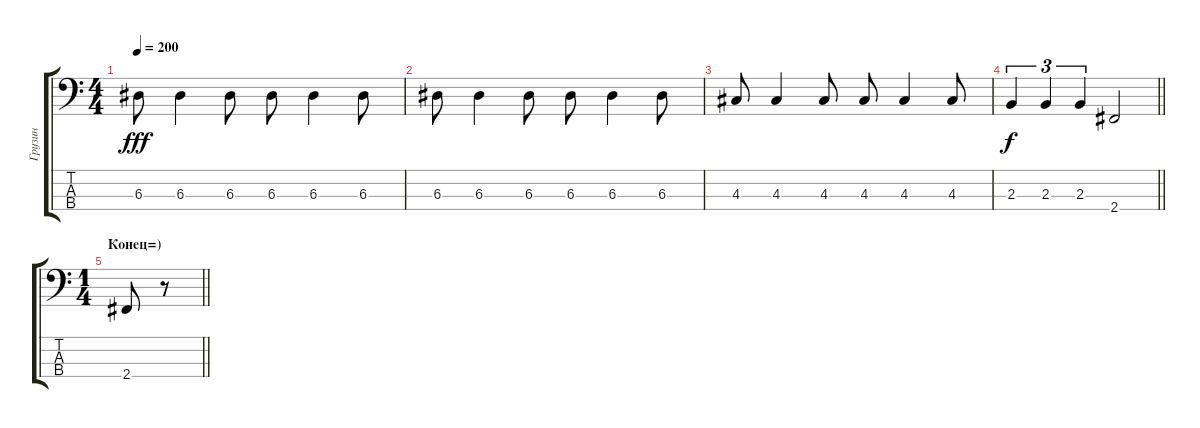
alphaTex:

\track ("Грузин" "Грузин") {instrument electricbasspick}
\staff {score tabs}
\tuning (G2 D2 A1 E1) {hide}
\ts (4 4)
\tempo 200
\clef f4
\ks c
6.3.8{dy fff} 6.3.4 6.3.8 6.3.8 6.3.4 6.3.8 |
6.3.8 6.3.4 6.3.8 6.3.8 6.3.4 6.3.8 |
4.3.8 4.3.4 4.3.8 4.3.8 4.3.4 4.3.8 |
\barLineRight lightlight
2.3.4{tu (3 2) dy f} 2.3.4{tu (3 2)} 2.3.4{tu (3 2)} 2.4.2 |
\ts (1 4)
\section ("" "Конец=)")
\barLineRight lightlight
2.4.8 r.8
